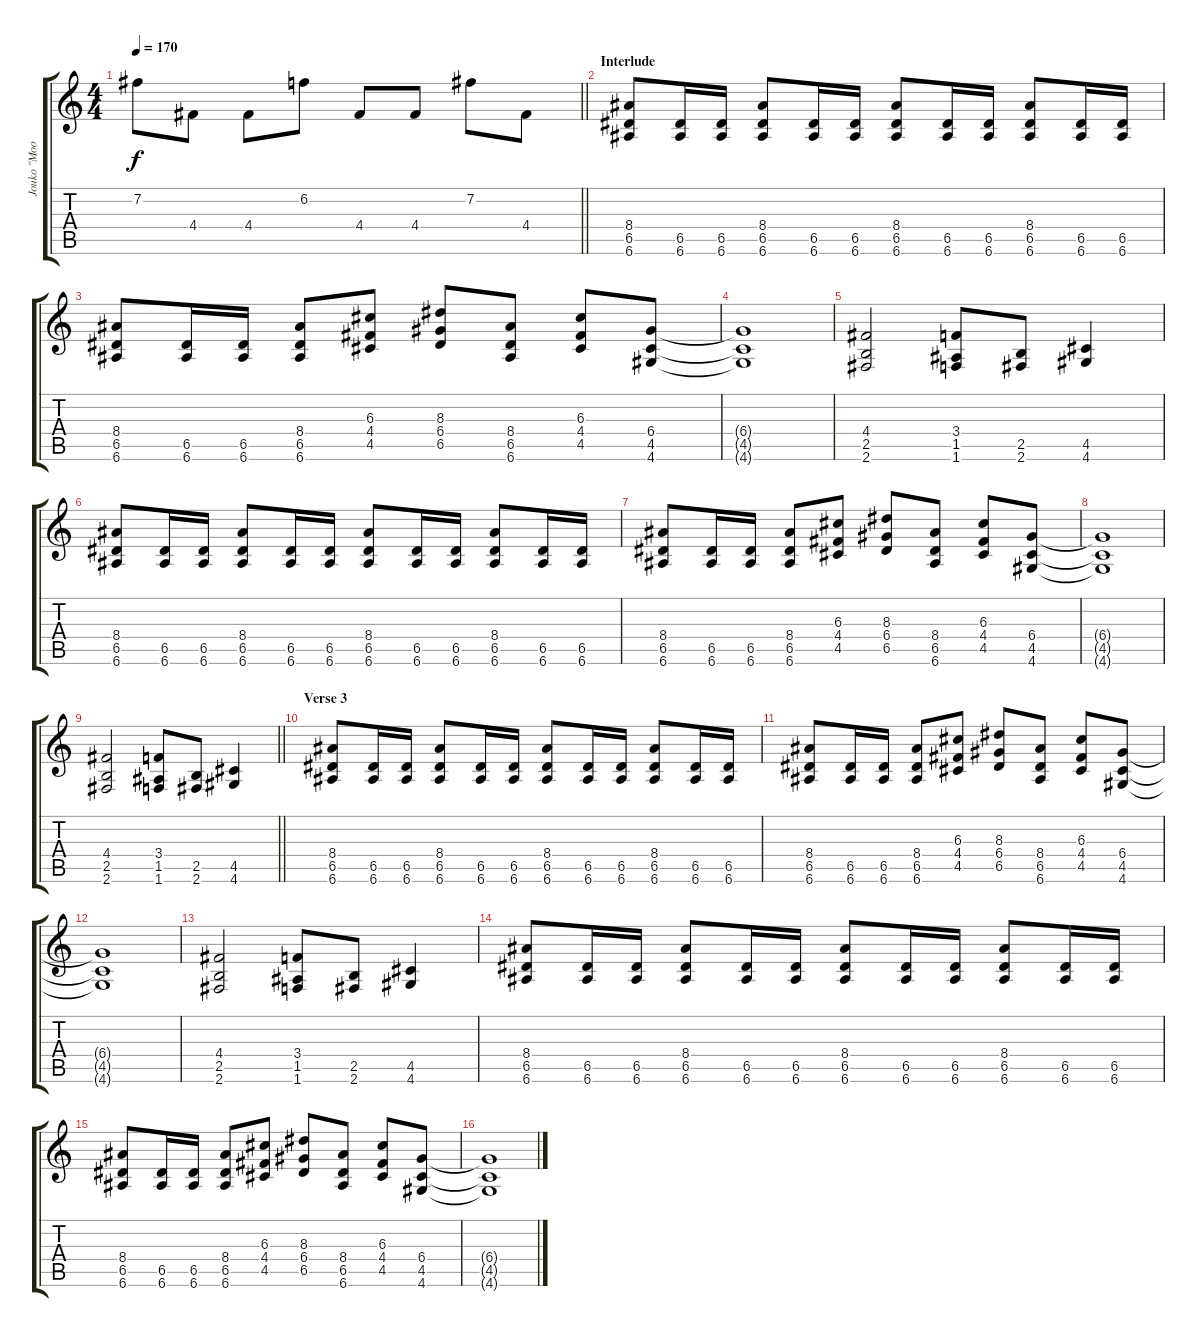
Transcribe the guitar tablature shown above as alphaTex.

\track ("Jouko \"Mookeri\" Salonkari" "Jouko \"Moo") {instrument distortionguitar}
\staff {score tabs}
\tuning (E4 B3 G3 D3 A2 E2) {hide}
\ts (4 4)
\tempo 170
\clef g2
\barLineRight lightlight
\ks c
7.2.8{dy f} 4.4.8 4.4.8 6.2.8 4.4.8 4.4.8 7.2.8 4.4.8 |
\section ("" "Interlude")
(8.4 6.5 6.6).8 (6.5 6.6).16 (6.5 6.6).16 (8.4 6.5 6.6).8 (6.5 6.6).16 (6.5 6.6).16 (8.4 6.5 6.6).8 (6.5 6.6).16 (6.5 6.6).16 (8.4 6.5 6.6).8 (6.5 6.6).16 (6.5 6.6).16 |
(8.4 6.5 6.6).8 (6.5 6.6).16 (6.5 6.6).16 (8.4 6.5 6.6).8 (6.3 4.4 4.5).8 (8.3 6.4 6.5).8 (8.4 6.5 6.6).8 (6.3 4.4 4.5).8 (6.4 4.5 4.6).8 |
(6.4{t} 4.5{t} 4.6{t}).1 |
(4.4 2.5 2.6).2 (3.4 1.5 1.6).8 (2.5 2.6).8 (4.5 4.6).4 |
(8.4 6.5 6.6).8 (6.5 6.6).16 (6.5 6.6).16 (8.4 6.5 6.6).8 (6.5 6.6).16 (6.5 6.6).16 (8.4 6.5 6.6).8 (6.5 6.6).16 (6.5 6.6).16 (8.4 6.5 6.6).8 (6.5 6.6).16 (6.5 6.6).16 |
(8.4 6.5 6.6).8 (6.5 6.6).16 (6.5 6.6).16 (8.4 6.5 6.6).8 (6.3 4.4 4.5).8 (8.3 6.4 6.5).8 (8.4 6.5 6.6).8 (6.3 4.4 4.5).8 (6.4 4.5 4.6).8 |
(6.4{t} 4.5{t} 4.6{t}).1 |
\barLineRight lightlight
(4.4 2.5 2.6).2 (3.4 1.5 1.6).8 (2.5 2.6).8 (4.5 4.6).4 |
\section ("" "Verse 3")
(8.4 6.5 6.6).8 (6.5 6.6).16 (6.5 6.6).16 (8.4 6.5 6.6).8 (6.5 6.6).16 (6.5 6.6).16 (8.4 6.5 6.6).8 (6.5 6.6).16 (6.5 6.6).16 (8.4 6.5 6.6).8 (6.5 6.6).16 (6.5 6.6).16 |
(8.4 6.5 6.6).8 (6.5 6.6).16 (6.5 6.6).16 (8.4 6.5 6.6).8 (6.3 4.4 4.5).8 (8.3 6.4 6.5).8 (8.4 6.5 6.6).8 (6.3 4.4 4.5).8 (6.4 4.5 4.6).8 |
(6.4{t} 4.5{t} 4.6{t}).1 |
(4.4 2.5 2.6).2 (3.4 1.5 1.6).8 (2.5 2.6).8 (4.5 4.6).4 |
(8.4 6.5 6.6).8 (6.5 6.6).16 (6.5 6.6).16 (8.4 6.5 6.6).8 (6.5 6.6).16 (6.5 6.6).16 (8.4 6.5 6.6).8 (6.5 6.6).16 (6.5 6.6).16 (8.4 6.5 6.6).8 (6.5 6.6).16 (6.5 6.6).16 |
(8.4 6.5 6.6).8 (6.5 6.6).16 (6.5 6.6).16 (8.4 6.5 6.6).8 (6.3 4.4 4.5).8 (8.3 6.4 6.5).8 (8.4 6.5 6.6).8 (6.3 4.4 4.5).8 (6.4 4.5 4.6).8 |
(6.4{t} 4.5{t} 4.6{t}).1
